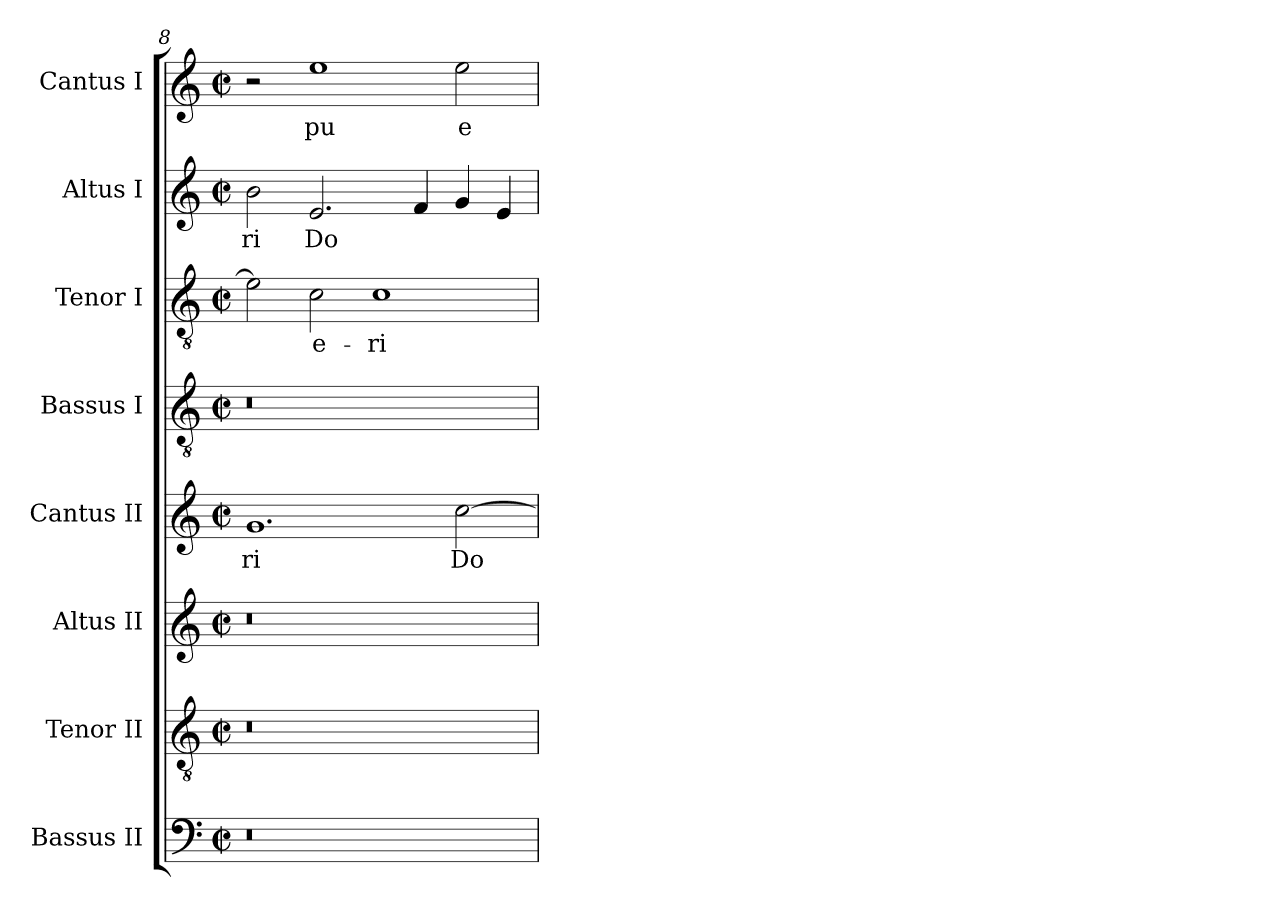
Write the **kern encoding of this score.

**kern	**kern	**kern	**kern	**text	**kern	**kern	**text	**kern	**text	**kern	**text
*part8	*part7	*part6	*part5	*part5	*part4	*part3	*part3	*part2	*part2	*part1	*part1
*staff8	*staff7	*staff6	*staff5	*staff5	*staff4	*staff3	*staff3	*staff2	*staff2	*staff1	*staff1
*I"Bassus II	*I"Tenor II	*I"Altus II	*I"Cantus II	*	*I"Bassus I	*I"Tenor I	*	*I"Altus I	*	*I"Cantus I	*
!!LO:LB:g=z
*clefF4	*clefGv2	*clefG2	*clefG2	*	*clefGv2	*clefGv2	*	*clefG2	*	*clefG2	*
*M2/2	*M2/2	*M2/2	*M2/2	*	*M2/2	*M2/2	*	*M2/2	*	*M2/2	*
*met(c|)	*met(c|)	*met(c|)	*met(c|)	*	*met(c|)	*met(c|)	*	*met(c|)	*	*met(c|)	*
=8	=8	=8	=8	=8	=8	=8	=8	=8	=8	=8	=8
!	!	!	!	!LO:LY:b:cj	!	!	!	!	!LO:LY:b:cj	!	!
0r	0r	0r	1.g	ri	0r	2e\]	.	2b\	-ri	2r	.
!	!	!	!	!	!	!	!LO:LY:b:cj	!	!LO:LY:b	!	!LO:LY:b:cj
.	.	.	.	.	.	2c\	e-	2.e/	Do	1ee	pu
!	!	!	!	!	!	!	!LO:LY:b:cj	!	!	!	!
.	.	.	.	.	.	1c	-ri	.	.	.	.
.	.	.	.	.	.	.	.	4f/	.	.	.
!	!	!	!	!LO:LY:b	!	!	!	!	!	!	!LO:LY:b:cj
.	.	.	[>2cc\	Do-	.	.	.	4g/	.	2ee\	e
.	.	.	.	.	.	.	.	4e/	.	.	.
=	=	=	=	=	=	=	=	=	=	=	=
*-	*-	*-	*-	*-	*-	*-	*-	*-	*-	*-	*-
